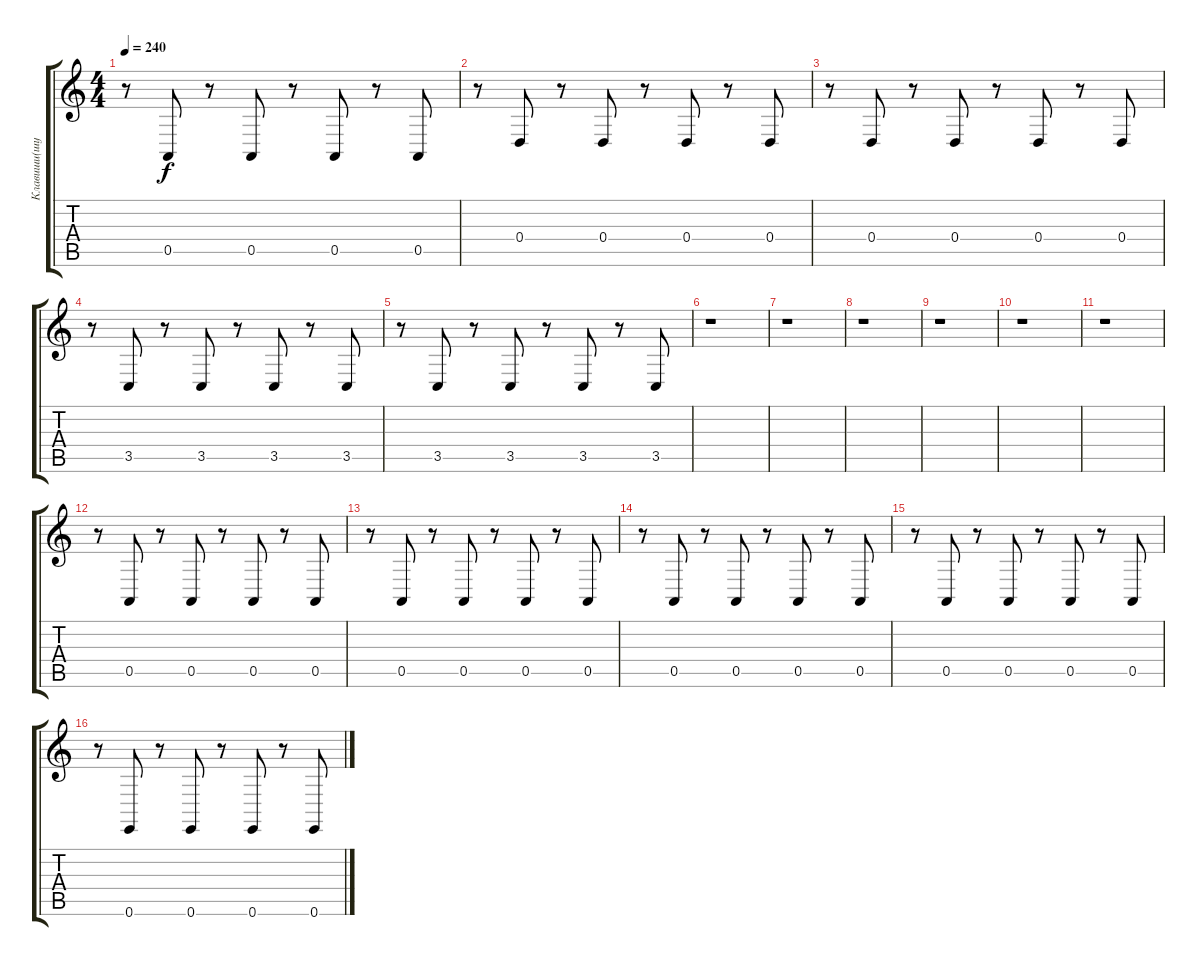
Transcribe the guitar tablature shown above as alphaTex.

\track ("Клавиши(шум)" "Клавиши(шу") {instrument clavinet}
\staff {score tabs}
\tuning (E4 B3 G3 D3 A2 E2) {hide}
\ts (4 4)
\tempo 240
\clef g2
\ks c
r.8{dy f} 0.5.8 r.8 0.5.8 r.8 0.5.8 r.8 0.5.8 |
r.8 0.4.8 r.8 0.4.8 r.8 0.4.8 r.8 0.4.8 |
r.8 0.4.8 r.8 0.4.8 r.8 0.4.8 r.8 0.4.8 |
r.8 3.5.8 r.8 3.5.8 r.8 3.5.8 r.8 3.5.8 |
r.8 3.5.8 r.8 3.5.8 r.8 3.5.8 r.8 3.5.8 |
r.1 |
r.1 |
r.1 |
r.1 |
r.1 |
r.1 |
r.8 0.5.8 r.8 0.5.8 r.8 0.5.8 r.8 0.5.8 |
r.8 0.5.8 r.8 0.5.8 r.8 0.5.8 r.8 0.5.8 |
r.8 0.5.8 r.8 0.5.8 r.8 0.5.8 r.8 0.5.8 |
r.8 0.5.8 r.8 0.5.8 r.8 0.5.8 r.8 0.5.8 |
r.8 0.6.8 r.8 0.6.8 r.8 0.6.8 r.8 0.6.8
